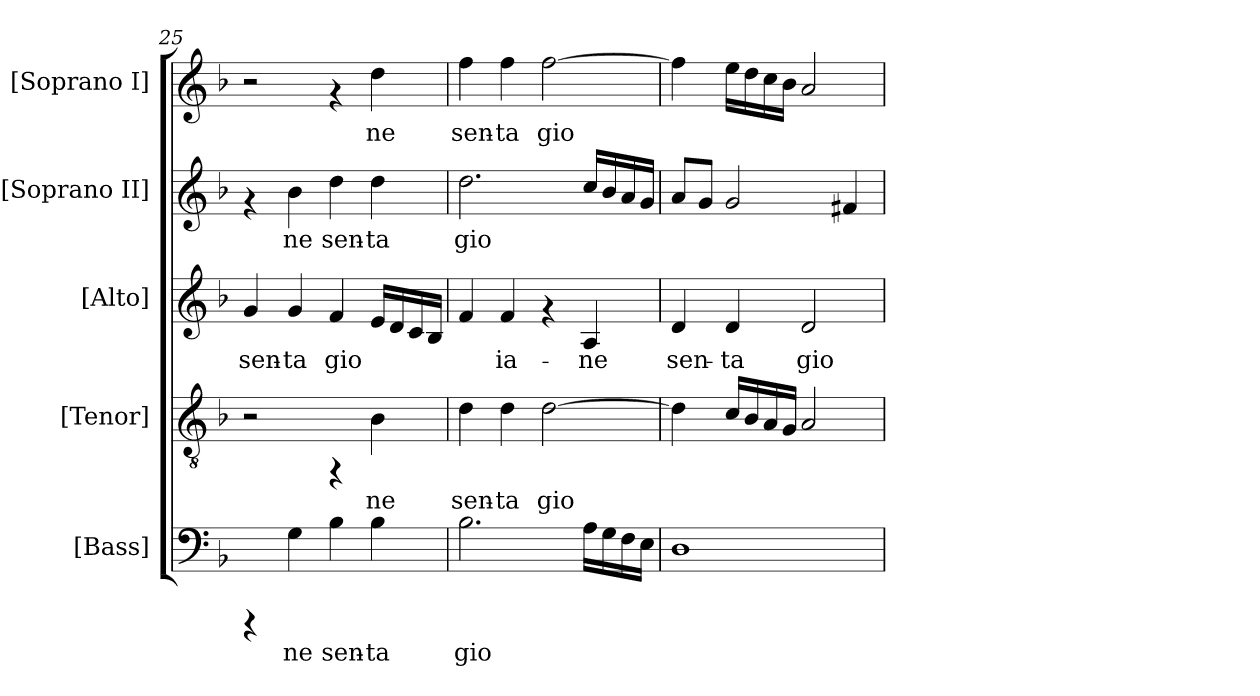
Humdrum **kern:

**kern	**text	**kern	**text	**kern	**text	**kern	**text	**kern	**text
*part5	*part5	*part4	*part4	*part3	*part3	*part2	*part2	*part1	*part1
*staff5	*staff5	*staff4	*staff4	*staff3	*staff3	*staff2	*staff2	*staff1	*staff1
*I"[Bass]	*	*I"[Tenor]	*	*I"[Alto]	*	*I"[Soprano II]	*	*I"[Soprano I]	*
*clefF4	*	*clefGv2	*	*clefG2	*	*clefG2	*	*clefG2	*
*k[b-]	*	*k[b-]	*	*k[b-]	*	*k[b-]	*	*k[b-]	*
*F:	*	*F:	*	*F:	*	*F:	*	*F:	*
=25	=25	=25	=25	=25	=25	=25	=25	=25	=25
!	!	!	!	!	!LO:LY:b:cj	!	!	!	!
4rCCC	.	2r	.	4g/	sen-	4rf	.	2r	.
!	!LO:LY:b:cj	!	!	!	!LO:LY:b:cj	!	!LO:LY:b:cj	!	!
4G\	ne	.	.	4g/	-ta	4b-\	ne	.	.
!	!LO:LY:b:cj	!	!	!	!LO:LY:b:cj	!	!LO:LY:b:cj	!	!
4B-\	sen-	4rFF	.	4f/	gio-	4dd\	sen-	4rf	.
!	!LO:LY:b:cj	!	!LO:LY:b:cj	!	!LO:LY:b:cj	!	!LO:LY:b:cj	!	!LO:LY:b:cj
4B-\	-ta	4B-\	ne	16e/L	--	4dd\	-ta	4dd\	ne
!	!	!	!	!	!LO:LY:b:cj	!	!	!	!
.	.	.	.	16d/	--	.	.	.	.
!	!	!	!	!	!LO:LY:b:cj	!	!	!	!
.	.	.	.	16c/	--	.	.	.	.
!	!	!	!	!	!LO:LY:b:cj	!	!	!	!
.	.	.	.	16B-/J	--	.	.	.	.
=26	=26	=26	=26	=26	=26	=26	=26	=26	=26
!	!LO:LY:b:cj	!	!LO:LY:b:cj	!	!LO:LY:b:cj	!	!LO:LY:b:cj	!	!LO:LY:b:cj
2.B-\	gio-	4d\	sen-	4f/	--	2.dd\	gio-	4ff\	sen-
!	!	!	!LO:LY:b:cj	!	!LO:LY:b:cj	!	!	!	!LO:LY:b:cj
.	.	4d\	-ta	4f/	-ia-	.	.	4ff\	-ta
!	!	!	!LO:LY:b:cj	!	!	!	!	!	!LO:LY:b:cj
.	.	[>2d\	gio-	4rf	.	.	.	[>2ff\	gio-
!	!LO:LY:b:cj	!	!	!	!LO:LY:b:cj	!	!LO:LY:b:cj	!	!
16A\L	--	.	.	4A/	-ne	16cc/L	--	.	.
!	!LO:LY:b:cj	!	!	!	!	!	!LO:LY:b:cj	!	!
16G\	--	.	.	.	.	16b-/	--	.	.
!	!LO:LY:b:cj	!	!	!	!	!	!LO:LY:b:cj	!	!
16F\	--	.	.	.	.	16a/	--	.	.
!	!LO:LY:b:cj	!	!	!	!	!	!LO:LY:b:cj	!	!
16E\J	--	.	.	.	.	16g/J	--	.	.
=27	=27	=27	=27	=27	=27	=27	=27	=27	=27
!	!LO:LY:b:cj	!	!LO:LY:b:cj	!	!LO:LY:b:cj	!	!LO:LY:b:cj	!	!LO:LY:b:cj
1D	--	4d\]	--	4d/	sen-	8a/L	--	4ff\]	--
!	!	!	!	!	!	!	!LO:LY:b:cj	!	!
.	.	.	.	.	.	8g/J	--	.	.
!	!	!	!LO:LY:b:cj	!	!LO:LY:b:cj	!	!LO:LY:b:cj	!	!LO:LY:b:cj
.	.	16c/L	--	4d/	-ta	2g/	--	16ee\L	--
!	!	!	!LO:LY:b:cj	!	!	!	!	!	!LO:LY:b:cj
.	.	16B-/	--	.	.	.	.	16dd\	--
!	!	!	!LO:LY:b:cj	!	!	!	!	!	!LO:LY:b:cj
.	.	16A/	--	.	.	.	.	16cc\	--
!	!	!	!LO:LY:b:cj	!	!	!	!	!	!LO:LY:b:cj
.	.	16G/J	--	.	.	.	.	16b-\J	--
!	!	!	!LO:LY:b:cj	!	!LO:LY:b:cj	!	!	!	!LO:LY:b:cj
.	.	2A/	--	2d/	gio-	.	.	2a/	--
!	!	!	!	!	!	!	!LO:LY:b:cj	!	!
.	.	.	.	.	.	4f#X/	--	.	.
=	=	=	=	=	=	=	=	=	=
*-	*-	*-	*-	*-	*-	*-	*-	*-	*-
